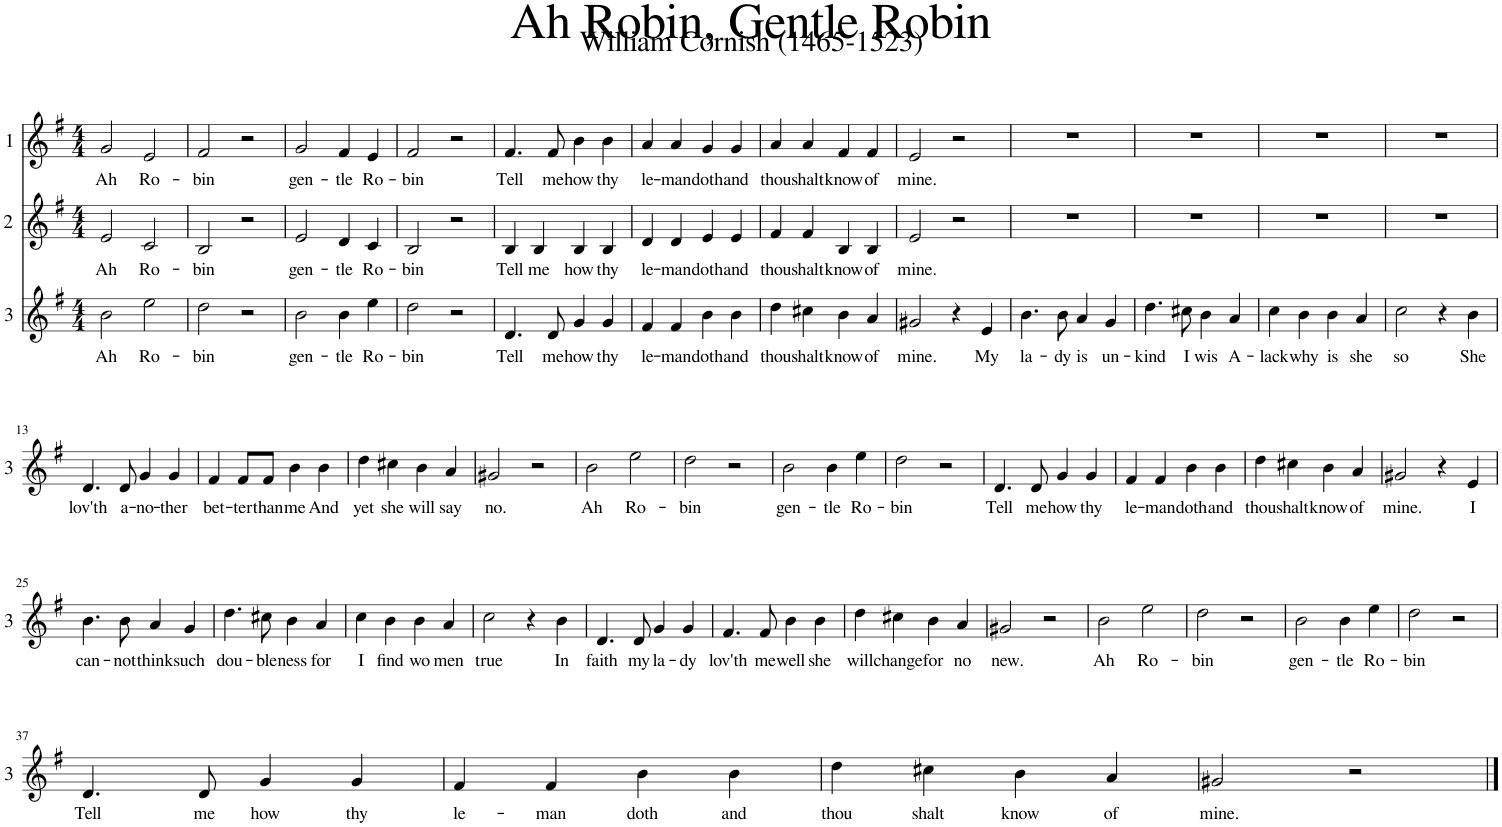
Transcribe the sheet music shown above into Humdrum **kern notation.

**kern	**text	**kern	**text	**kern	**text
*part3	*part3	*part2	*part2	*part1	*part1
*staff3	*staff3	*staff2	*staff2	*staff1	*staff1
*I"3	*	*I"2	*	*I"1	*
*clefG2	*	*clefG2	*	*clefG2	*
*k[f#]	*	*k[f#]	*	*k[f#]	*
*M4/4	*	*M4/4	*	*M4/4	*
=1	=1	=1	=1	=1	=1
!	!LO:LY:b	!	!LO:LY:b	!	!LO:LY:b
2b\	Ah	2e/	Ah	2g/	Ah
!	!LO:LY:b	!	!LO:LY:b	!	!LO:LY:b
2ee\	Ro-	2c/	Ro-	2e/	Ro-
=2	=2	=2	=2	=2	=2
!	!LO:LY:b	!	!LO:LY:b	!	!LO:LY:b
2dd\	-bin	2B/	-bin	2f#/	-bin
2r	.	2r	.	2r	.
=3	=3	=3	=3	=3	=3
!	!LO:LY:b	!	!LO:LY:b	!	!LO:LY:b
2b\	gen-	2e/	gen-	2g/	gen-
!	!LO:LY:b	!	!LO:LY:b	!	!LO:LY:b
4b\	-tle	4d/	-tle	4f#/	-tle
!	!LO:LY:b	!	!LO:LY:b	!	!LO:LY:b
4ee\	Ro-	4c/	Ro-	4e/	Ro-
=4	=4	=4	=4	=4	=4
!	!LO:LY:b	!	!LO:LY:b	!	!LO:LY:b
2dd\	-bin	2B/	-bin	2f#/	-bin
2r	.	2r	.	2r	.
=5	=5	=5	=5	=5	=5
!	!LO:LY:b	!	!LO:LY:b	!	!LO:LY:b
4.d/	Tell	4B/	Tell	4.f#/	Tell
!	!	!	!LO:LY:b	!	!
.	.	4B/	me	.	.
!	!LO:LY:b	!	!	!	!LO:LY:b
8d/	me	.	.	8f#/	me
!	!LO:LY:b	!	!LO:LY:b	!	!LO:LY:b
4g/	how	4B/	how	4b\	how
!	!LO:LY:b	!	!LO:LY:b	!	!LO:LY:b
4g/	thy	4B/	thy	4b\	thy
=6	=6	=6	=6	=6	=6
!	!LO:LY:b	!	!LO:LY:b	!	!LO:LY:b
4f#/	le-	4d/	le-	4a/	le-
!	!LO:LY:b	!	!LO:LY:b	!	!LO:LY:b
4f#/	-man	4d/	-man	4a/	-man
!	!LO:LY:b	!	!LO:LY:b	!	!LO:LY:b
4b\	doth	4e/	doth	4g/	doth
!	!LO:LY:b	!	!LO:LY:b	!	!LO:LY:b
4b\	and	4e/	and	4g/	and
=7	=7	=7	=7	=7	=7
!	!LO:LY:b	!	!LO:LY:b	!	!LO:LY:b
4dd\	thou	4f#/	thou	4a/	thou
!	!LO:LY:b	!	!LO:LY:b	!	!LO:LY:b
4cc#X\	shalt	4f#/	shalt	4a/	shalt
!	!LO:LY:b	!	!LO:LY:b	!	!LO:LY:b
4b\	know	4B/	know	4f#/	know
!	!LO:LY:b	!	!LO:LY:b	!	!LO:LY:b
4a/	of	4B/	of	4f#/	of
=8	=8	=8	=8	=8	=8
!	!LO:LY:b	!	!LO:LY:b	!	!LO:LY:b
2g#X/	mine.	2e/	mine.	2e/	mine.
4r	.	2r	.	2r	.
!	!LO:LY:b	!	!	!	!
4e/	My	.	.	.	.
=9	=9	=9	=9	=9	=9
!	!LO:LY:b	!	!	!	!
4.b\	la-	1r	.	1r	.
!	!LO:LY:b	!	!	!	!
8b\	-dy	.	.	.	.
!	!LO:LY:b	!	!	!	!
4a/	is	.	.	.	.
!	!LO:LY:b	!	!	!	!
4g/	un-	.	.	.	.
=10	=10	=10	=10	=10	=10
!	!LO:LY:b	!	!	!	!
4.dd\	-kind	1r	.	1r	.
!	!LO:LY:b	!	!	!	!
8cc#X\	I	.	.	.	.
!	!LO:LY:b	!	!	!	!
4b\	wis	.	.	.	.
!	!LO:LY:b	!	!	!	!
4a/	A-	.	.	.	.
=11	=11	=11	=11	=11	=11
!	!LO:LY:b	!	!	!	!
4cc\	-lack	1r	.	1r	.
!	!LO:LY:b	!	!	!	!
4b\	why	.	.	.	.
!	!LO:LY:b	!	!	!	!
4b\	is	.	.	.	.
!	!LO:LY:b	!	!	!	!
4a/	she	.	.	.	.
=12	=12	=12	=12	=12	=12
!	!LO:LY:b	!	!	!	!
2cc\	so	1r	.	1r	.
4r	.	.	.	.	.
!	!LO:LY:b	!	!	!	!
4b\	She	.	.	.	.
!!LO:LB:g=z
=13	=13	=13	=13	=13	=13
!	!LO:LY:b	!	!	!	!
4.d/	lov'th	1r	.	1r	.
!	!LO:LY:b	!	!	!	!
8d/	a-	.	.	.	.
!	!LO:LY:b	!	!	!	!
4g/	-no-	.	.	.	.
!	!LO:LY:b	!	!	!	!
4g/	-ther	.	.	.	.
=14	=14	=14	=14	=14	=14
!	!LO:LY:b	!	!	!	!
4f#/	bet-	1r	.	1r	.
!	!LO:LY:b	!	!	!	!
8f#/L	-ter	.	.	.	.
!	!LO:LY:b	!	!	!	!
8f#/J	than	.	.	.	.
!	!LO:LY:b	!	!	!	!
4b\	me	.	.	.	.
!	!LO:LY:b	!	!	!	!
4b\	And	.	.	.	.
=15	=15	=15	=15	=15	=15
!	!LO:LY:b	!	!	!	!
4dd\	yet	1r	.	1r	.
!	!LO:LY:b	!	!	!	!
4cc#X\	she	.	.	.	.
!	!LO:LY:b	!	!	!	!
4b\	will	.	.	.	.
!	!LO:LY:b	!	!	!	!
4a/	say	.	.	.	.
=16	=16	=16	=16	=16	=16
!	!LO:LY:b	!	!	!	!
2g#X/	no.	1r	.	1r	.
2r	.	.	.	.	.
=17	=17	=17	=17	=17	=17
!	!LO:LY:b	!	!	!	!
2b\	Ah	1r	.	1r	.
!	!LO:LY:b	!	!	!	!
2ee\	Ro-	.	.	.	.
=18	=18	=18	=18	=18	=18
!	!LO:LY:b	!	!	!	!
2dd\	-bin	1r	.	1r	.
2r	.	.	.	.	.
=19	=19	=19	=19	=19	=19
!	!LO:LY:b	!	!	!	!
2b\	gen-	1r	.	1r	.
!	!LO:LY:b	!	!	!	!
4b\	-tle	.	.	.	.
!	!LO:LY:b	!	!	!	!
4ee\	Ro-	.	.	.	.
=20	=20	=20	=20	=20	=20
!	!LO:LY:b	!	!	!	!
2dd\	-bin	1r	.	1r	.
2r	.	.	.	.	.
=21	=21	=21	=21	=21	=21
!	!LO:LY:b	!	!	!	!
4.d/	Tell	1r	.	1r	.
!	!LO:LY:b	!	!	!	!
8d/	me	.	.	.	.
!	!LO:LY:b	!	!	!	!
4g/	how	.	.	.	.
!	!LO:LY:b	!	!	!	!
4g/	thy	.	.	.	.
=22	=22	=22	=22	=22	=22
!	!LO:LY:b	!	!	!	!
4f#/	le-	1r	.	1r	.
!	!LO:LY:b	!	!	!	!
4f#/	-man	.	.	.	.
!	!LO:LY:b	!	!	!	!
4b\	doth	.	.	.	.
!	!LO:LY:b	!	!	!	!
4b\	and	.	.	.	.
=23	=23	=23	=23	=23	=23
!	!LO:LY:b	!	!	!	!
4dd\	thou	1r	.	1r	.
!	!LO:LY:b	!	!	!	!
4cc#X\	shalt	.	.	.	.
!	!LO:LY:b	!	!	!	!
4b\	know	.	.	.	.
!	!LO:LY:b	!	!	!	!
4a/	of	.	.	.	.
=24	=24	=24	=24	=24	=24
!	!LO:LY:b	!	!	!	!
2g#X/	mine.	1r	.	1r	.
4r	.	.	.	.	.
!	!LO:LY:b	!	!	!	!
4e/	I	.	.	.	.
!!LO:LB:g=z
=25	=25	=25	=25	=25	=25
!	!LO:LY:b	!	!	!	!
4.b\	can-	1r	.	1r	.
!	!LO:LY:b	!	!	!	!
8b\	-not	.	.	.	.
!	!LO:LY:b	!	!	!	!
4a/	think	.	.	.	.
!	!LO:LY:b	!	!	!	!
4g/	such	.	.	.	.
=26	=26	=26	=26	=26	=26
!	!LO:LY:b	!	!	!	!
4.dd\	dou-	1r	.	1r	.
!	!LO:LY:b	!	!	!	!
8cc#X\	-ble-	.	.	.	.
!	!LO:LY:b	!	!	!	!
4b\	-ness	.	.	.	.
!	!LO:LY:b	!	!	!	!
4a/	for	.	.	.	.
=27	=27	=27	=27	=27	=27
!	!LO:LY:b	!	!	!	!
4cc\	I	1r	.	1r	.
!	!LO:LY:b	!	!	!	!
4b\	find	.	.	.	.
!	!LO:LY:b	!	!	!	!
4b\	wo-	.	.	.	.
!	!LO:LY:b	!	!	!	!
4a/	-men	.	.	.	.
=28	=28	=28	=28	=28	=28
!	!LO:LY:b	!	!	!	!
2cc\	true	1r	.	1r	.
4r	.	.	.	.	.
!	!LO:LY:b	!	!	!	!
4b\	In	.	.	.	.
=29	=29	=29	=29	=29	=29
!	!LO:LY:b	!	!	!	!
4.d/	faith	1r	.	1r	.
!	!LO:LY:b	!	!	!	!
8d/	my	.	.	.	.
!	!LO:LY:b	!	!	!	!
4g/	la-	.	.	.	.
!	!LO:LY:b	!	!	!	!
4g/	-dy	.	.	.	.
=30	=30	=30	=30	=30	=30
!	!LO:LY:b	!	!	!	!
4.f#/	lov'th	1r	.	1r	.
!	!LO:LY:b	!	!	!	!
8f#/	me	.	.	.	.
!	!LO:LY:b	!	!	!	!
4b\	well	.	.	.	.
!	!LO:LY:b	!	!	!	!
4b\	she	.	.	.	.
=31	=31	=31	=31	=31	=31
!	!LO:LY:b	!	!	!	!
4dd\	will	1r	.	1r	.
!	!LO:LY:b	!	!	!	!
4cc#X\	change	.	.	.	.
!	!LO:LY:b	!	!	!	!
4b\	for	.	.	.	.
!	!LO:LY:b	!	!	!	!
4a/	no	.	.	.	.
=32	=32	=32	=32	=32	=32
!	!LO:LY:b	!	!	!	!
2g#X/	new.	1r	.	1r	.
2r	.	.	.	.	.
=33	=33	=33	=33	=33	=33
!	!LO:LY:b	!	!	!	!
2b\	Ah	1r	.	1r	.
!	!LO:LY:b	!	!	!	!
2ee\	Ro-	.	.	.	.
=34	=34	=34	=34	=34	=34
!	!LO:LY:b	!	!	!	!
2dd\	-bin	1r	.	1r	.
2r	.	.	.	.	.
=35	=35	=35	=35	=35	=35
!	!LO:LY:b	!	!	!	!
2b\	gen-	1r	.	1r	.
!	!LO:LY:b	!	!	!	!
4b\	-tle	.	.	.	.
!	!LO:LY:b	!	!	!	!
4ee\	Ro-	.	.	.	.
=36	=36	=36	=36	=36	=36
!	!LO:LY:b	!	!	!	!
2dd\	-bin	1r	.	1r	.
2r	.	.	.	.	.
!!LO:LB:g=z
=37	=37	=37	=37	=37	=37
!	!LO:LY:b	!	!	!	!
4.d/	Tell	1r	.	1r	.
!	!LO:LY:b	!	!	!	!
8d/	me	.	.	.	.
!	!LO:LY:b	!	!	!	!
4g/	how	.	.	.	.
!	!LO:LY:b	!	!	!	!
4g/	thy	.	.	.	.
=38	=38	=38	=38	=38	=38
!	!LO:LY:b	!	!	!	!
4f#/	le-	1r	.	1r	.
!	!LO:LY:b	!	!	!	!
4f#/	-man	.	.	.	.
!	!LO:LY:b	!	!	!	!
4b\	doth	.	.	.	.
!	!LO:LY:b	!	!	!	!
4b\	and	.	.	.	.
=39	=39	=39	=39	=39	=39
!	!LO:LY:b	!	!	!	!
4dd\	thou	1r	.	1r	.
!	!LO:LY:b	!	!	!	!
4cc#X\	shalt	.	.	.	.
!	!LO:LY:b	!	!	!	!
4b\	know	.	.	.	.
!	!LO:LY:b	!	!	!	!
4a/	of	.	.	.	.
=40	=40	=40	=40	=40	=40
!	!LO:LY:b	!	!	!	!
2g#X/	mine.	1r	.	1r	.
2r	.	.	.	.	.
==	==	==	==	==	==
*-	*-	*-	*-	*-	*-
